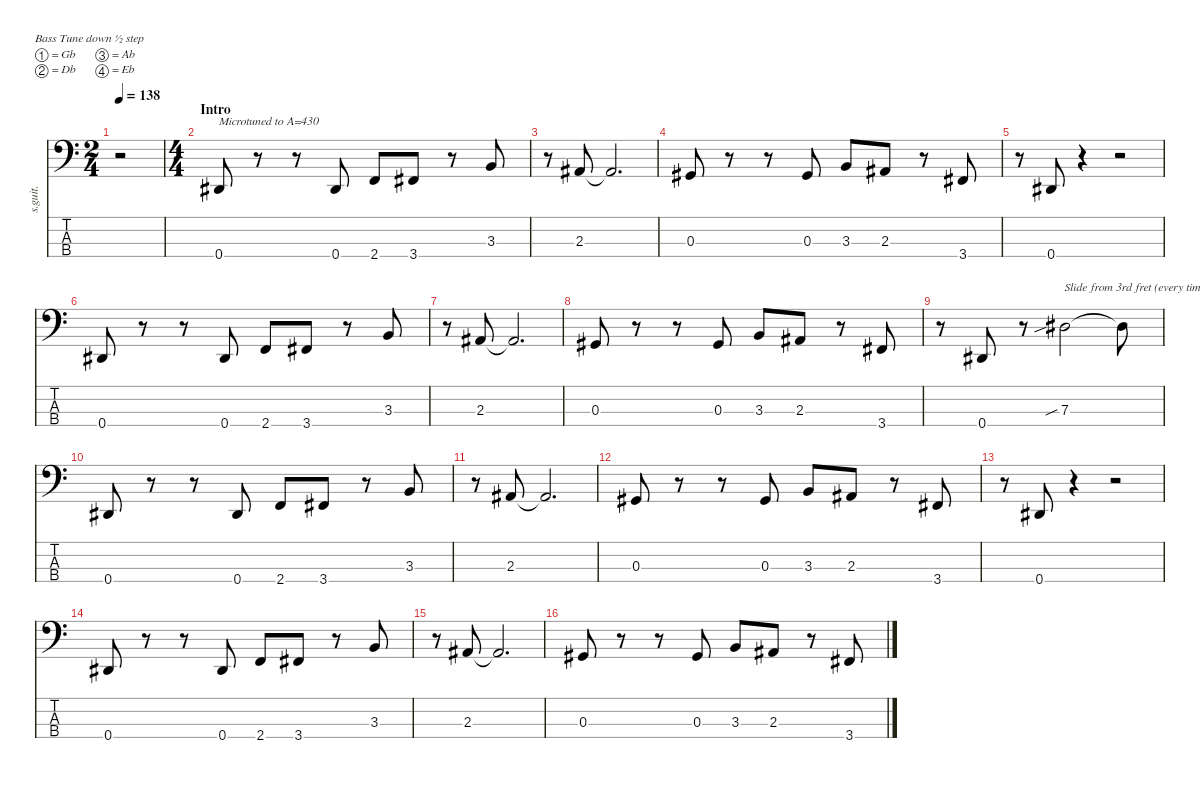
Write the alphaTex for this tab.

\defaultSystemsLayout 4
\hideDynamics
\bracketExtendMode nobrackets
\track ("Murdoc Faust Niccals | Jazz Bass (Irl) / \"Flying-V\" Electric-Bass (Clip) " "s.guit.") {instrument electricbassfinger}
\staff {score tabs}
\tuning (Gb2 Db2 Ab1 Eb1)
\ts (2 4)
\beaming (8 2 2 2 2)
\tempo 138
\clef f4
\ks c
r.2{dy f instrument electricbassfinger} |
\ts (4 4)
\beaming (8 2 2 2 2)
\section ("" "Intro")
0.4{acc #}.8{txt "Microtuned to A=430"} r.8 r.8 0.4{acc #}.8 2.4.8 3.4{acc #}.8 r.8 3.3.8 |
r.8 2.3{acc #}.8 2.3{t acc #}.2{d} |
0.3{acc #}.8 r.8 r.8 0.3{acc #}.8 3.3.8 2.3{acc #}.8 r.8 3.4{acc #}.8 |
r.8 0.4{acc #}.8 r.4 r.2 |
0.4{acc #}.8 r.8 r.8 0.4{acc #}.8 2.4.8 3.4{acc #}.8 r.8 3.3.8 |
r.8 2.3{acc #}.8 2.3{t acc #}.2{d} |
0.3{acc #}.8 r.8 r.8 0.3{acc #}.8 3.3.8 2.3{acc #}.8 r.8 3.4{acc #}.8 |
r.8 0.4{acc #}.8 r.8 7.3{sib acc #}.2{txt "Slide from 3rd fret (every time)"} 7.3{t acc #}.8 |
0.4{acc #}.8 r.8 r.8 0.4{acc #}.8 2.4.8 3.4{acc #}.8 r.8 3.3.8 |
r.8 2.3{acc #}.8 2.3{t acc #}.2{d} |
0.3{acc #}.8 r.8 r.8 0.3{acc #}.8 3.3.8 2.3{acc #}.8 r.8 3.4{acc #}.8 |
r.8 0.4{acc #}.8 r.4 r.2 |
0.4{acc #}.8 r.8 r.8 0.4{acc #}.8 2.4.8 3.4{acc #}.8 r.8 3.3.8 |
r.8 2.3{acc #}.8 2.3{t acc #}.2{d} |
0.3{acc #}.8 r.8 r.8 0.3{acc #}.8 3.3.8 2.3{acc #}.8 r.8 3.4{acc #}.8
